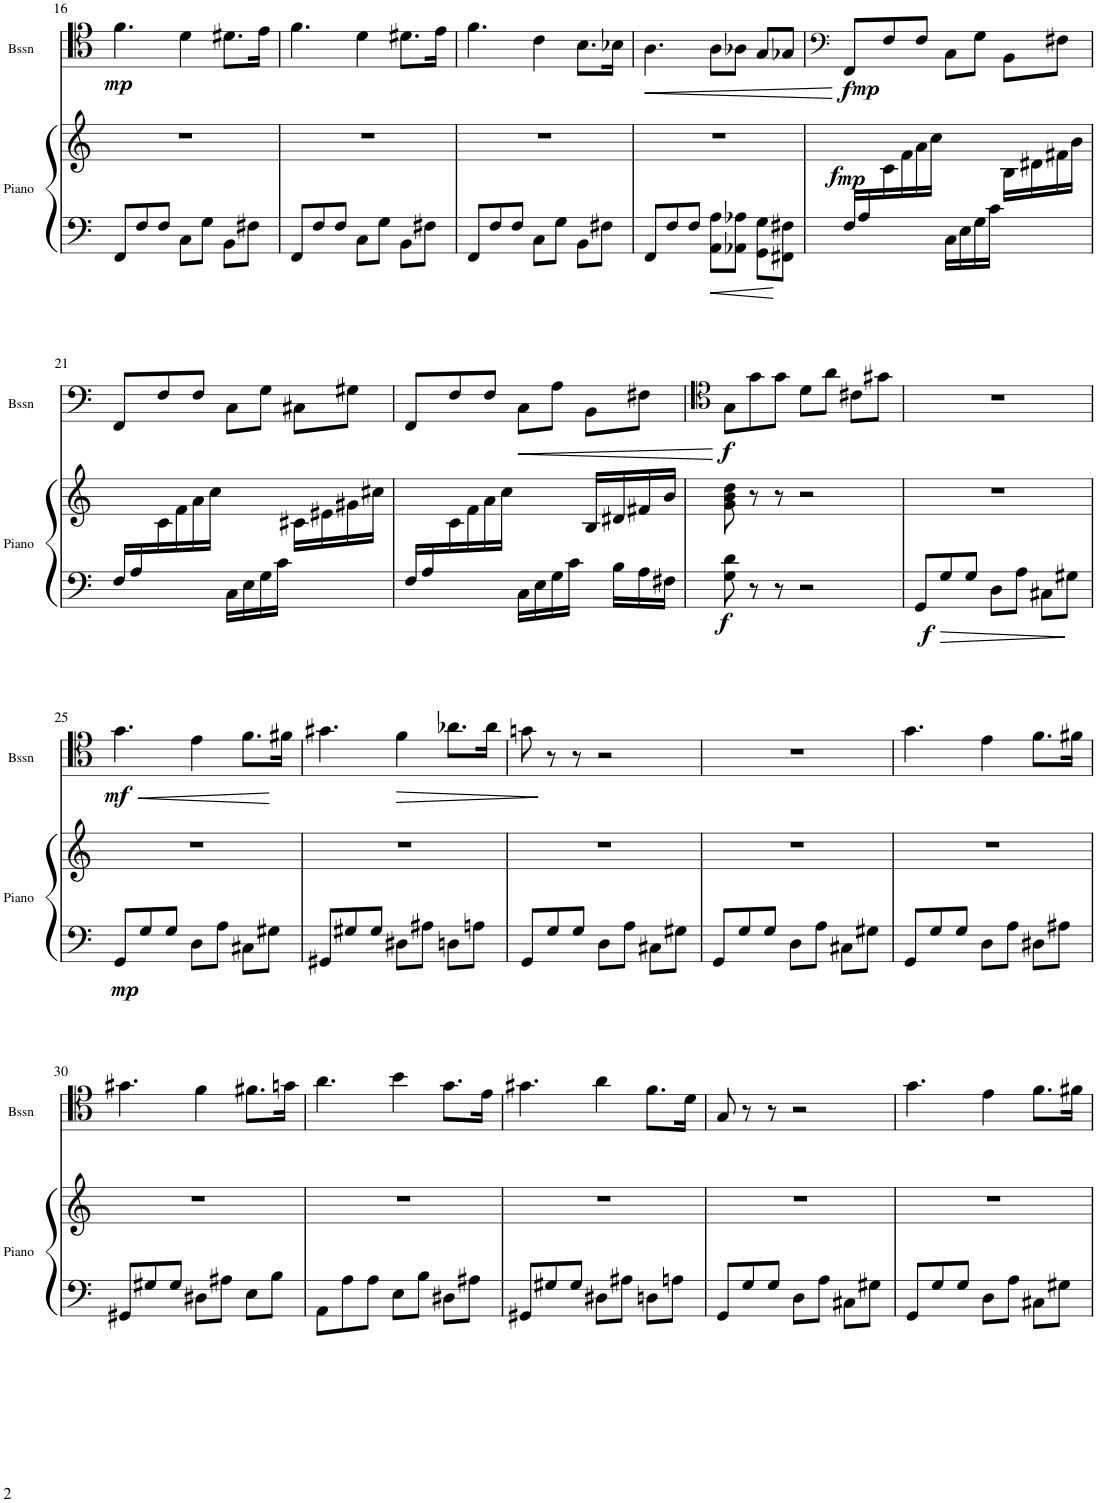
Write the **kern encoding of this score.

**kern	**kern	**dynam	**kern	**dynam
*part2	*part2	*part2	*part1	*part1
*staff3	*staff2	*staff2/3	*staff1	*staff1
*I"Piano	*	*	*I"Bassoon	*
*I'Piano	*	*	*I'Bssn	*
!!LO:PB:g=z
*clefF4	*clefG2	*	*clefC4	*
*k[]	*k[]	*	*k[]	*
*M7/8	*M7/8	*	*M7/8	*
=16	=16	=16	=16	=16
!	!	!	!	!LO:DY:b
8FF/L	2..r	.	4.f\	mp
8F/	.	.	.	.
8F/J	.	.	.	.
8C\L	.	.	4d\	.
8G\J	.	.	.	.
8BB\L	.	.	8.d#X\L	.
8F#X\J	.	.	.	.
.	.	.	16e\Jk	.
=17	=17	=17	=17	=17
8FF/L	2..r	.	4.f\	.
8F/	.	.	.	.
8F/J	.	.	.	.
8C\L	.	.	4d\	.
8G\J	.	.	.	.
8BB\L	.	.	8.d#X\L	.
8F#X\J	.	.	.	.
.	.	.	16e\Jk	.
=18	=18	=18	=18	=18
8FF/L	2..r	.	4.f\	.
8F/	.	.	.	.
8F/J	.	.	.	.
8C\L	.	.	4c\	.
8G\J	.	.	.	.
8BB\L	.	.	8.B\L	.
8F#X\J	.	.	.	.
.	.	.	16B-X\Jk	.
=19	=19	=19	=19	=19
!	!	!	!	!LO:HP:b
8FF/L	2..r	.	4.A\	<
8F/	.	.	.	.
8F/J	.	.	.	.
8AA\ 8A\L	.	.	8A\L	.
8AA-X\ 8A-X\J	.	.	8A-X\J	.
8GG\ 8G\L	.	.	8G/L	.
8FF#X\ 8F#X\J	.	.	8G-X/J	.
.	.	.	.	[
=20	=20	=20	=20	=20
*	*	*	*clefF4	*
*	*^	*	*	*
!	!	!	!LO:DY:b	!	!
!	!	!	!LO:DY:n=1:b	!	!LO:DY:b
!	!	!	!	!	!LO:DY:n=1:b
16F/LL	2..ryy	8ryy	mp f	8FF/L	f mp
16A/	.	.	.	.	.
4ryy	.	16c\	.	8F/	.
.	.	16f\	.	.	.
.	.	16a\	.	8F/J	.
.	.	16cc\JJ	.	.	.
16C\LL	.	4ryy	.	8C\L	.
16E\	.	.	.	.	.
16G\	.	.	.	8G\J	.
16c\JJ	.	.	.	.	.
4ryy	.	16B\LL	.	8BB\L	.
.	.	16d#X\	.	.	.
.	.	16f#X\	.	8F#X\J	.
.	.	16b\JJ	.	.	.
!!LO:LB:g=z
=21	=21	=21	=21	=21	=21
16F/LL	2..ryy	8ryy	.	8FF/L	.
16A/	.	.	.	.	.
4ryy	.	16c\	.	8F/	.
.	.	16f\	.	.	.
.	.	16a\	.	8F/J	.
.	.	16cc\JJ	.	.	.
16C\LL	.	4ryy	.	8C\L	.
16E\	.	.	.	.	.
16G\	.	.	.	8G\J	.
16c\JJ	.	.	.	.	.
4ryy	.	16c#X\LL	.	8C#X\L	.
.	.	16e#X\	.	.	.
.	.	16g#X\	.	8G#X\J	.
.	.	16cc#X\JJ	.	.	.
=22	=22	=22	=22	=22	=22
16F/LL	2ryy	8ryy	.	8FF/L	.
16A/	.	.	.	.	.
4ryy	.	16c\	.	8F/	.
.	.	16f\	.	.	.
.	.	16a\	.	8F/J	.
.	.	16cc\JJ	.	.	.
!	!	!	!	!	!LO:HP:b
16C\LL	.	2ryy	.	8C\L	<
16E\	.	.	.	.	.
16G\	8ryy	.	.	8A\J	.
16c\JJ	.	.	.	.	.
16ryy	16B/LL	.	.	8BB\L	.
16B\LL	16d#X/	.	.	.	.
16A\	16f#X/	.	.	8F#X\J	.
16F#X\JJ	16b/JJ	.	.	.	.
*	*v	*v	*	*	*
.	.	.	.	[
=23	=23	=23	=23	=23
*	*	*	*clefC4	*
!	!	!LO:DY:b=2	!	!LO:DY:b
8G\ 8d\	8g\ 8b\ 8dd\	f	8G\L	f
8r	8r	.	8g\	.
8r	8r	.	8g\J	.
2r	2r	.	8d\L	.
.	.	.	8a\J	.
.	.	.	8c#X\L	.
.	.	.	8g#X\J	.
=24	=24	=24	=24	=24
!	!	!LO:DY:b=2	!	!
8GG/L	2..r	f	2..r	.
8G/	.	.	.	.
8G/J	.	.	.	.
8D\L	.	.	.	.
8A\J	.	.	.	.
8C#X\L	.	.	.	.
8G#X\J	.	.	.	.
!!LO:LB:g=z
=25	=25	=25	=25	=25
!	!	!LO:DY:b=2	!	!LO:HP:b
!	!	!	!	!LO:DY:n=1:b
8GG/L	2..r	mp	4.g\	< mf
8G/	.	.	.	.
8G/J	.	.	.	.
8D\L	.	.	4e\	.
8A\J	.	.	.	.
8C#X\L	.	.	8.f\L	.
8G#X\J	.	.	.	.
.	.	.	16f#X\Jk	.
.	.	.	.	[
=26	=26	=26	=26	=26
8GG#X/L	2..r	.	4.g#X\	.
8G#X/	.	.	.	.
8G#/J	.	.	.	.
!	!	!	!	!LO:HP:b
8D#X\L	.	.	4f\	>
8A#X\J	.	.	.	.
8Dn\L	.	.	8.a-X\L	.
8An\J	.	.	.	.
.	.	.	16a-\Jk	.
=27	=27	=27	=27	=27
8GG/L	2..r	.	8gn\	.
8G/	.	.	8r	]
8G/J	.	.	8r	.
8D\L	.	.	2r	.
8A\J	.	.	.	.
8C#X\L	.	.	.	.
8G#X\J	.	.	.	.
=28	=28	=28	=28	=28
8GG/L	2..r	.	2..r	.
8G/	.	.	.	.
8G/J	.	.	.	.
8D\L	.	.	.	.
8A\J	.	.	.	.
8C#X\L	.	.	.	.
8G#X\J	.	.	.	.
=29	=29	=29	=29	=29
8GG/L	2..r	.	4.g\	.
8G/	.	.	.	.
8G/J	.	.	.	.
8D\L	.	.	4e\	.
8A\J	.	.	.	.
8D#X\L	.	.	8.f\L	.
8A#X\J	.	.	.	.
.	.	.	16f#X\Jk	.
!!LO:LB:g=z
=30	=30	=30	=30	=30
8GG#X/L	2..r	.	4.g#X\	.
8G#X/	.	.	.	.
8G#/J	.	.	.	.
8D#X\L	.	.	4f\	.
8A#X\J	.	.	.	.
8E\L	.	.	8.f#X\L	.
8B\J	.	.	.	.
.	.	.	16gn\Jk	.
=31	=31	=31	=31	=31
8AA\L	2..r	.	4.a\	.
8A\	.	.	.	.
8A\J	.	.	.	.
8E\L	.	.	4b\	.
8B\J	.	.	.	.
8D#X\L	.	.	8.g\L	.
8A#X\J	.	.	.	.
.	.	.	16e\Jk	.
=32	=32	=32	=32	=32
8GG#X/L	2..r	.	4.g#X\	.
8G#X/	.	.	.	.
8G#/J	.	.	.	.
8D#X\L	.	.	4a\	.
8A#X\J	.	.	.	.
8Dn\L	.	.	8.f\L	.
8An\J	.	.	.	.
.	.	.	16d\Jk	.
=33	=33	=33	=33	=33
8GG/L	2..r	.	8G/	.
8G/	.	.	8r	.
8G/J	.	.	8r	.
8D\L	.	.	2r	.
8A\J	.	.	.	.
8C#X\L	.	.	.	.
8G#X\J	.	.	.	.
=34	=34	=34	=34	=34
8GG/L	2..r	.	4.g\	.
8G/	.	.	.	.
8G/J	.	.	.	.
8D\L	.	.	4e\	.
8A\J	.	.	.	.
8C#X\L	.	.	8.f\L	.
8G#X\J	.	.	.	.
.	.	.	16f#X\Jk	.
=	=	=	=	=
*-	*-	*-	*-	*-
